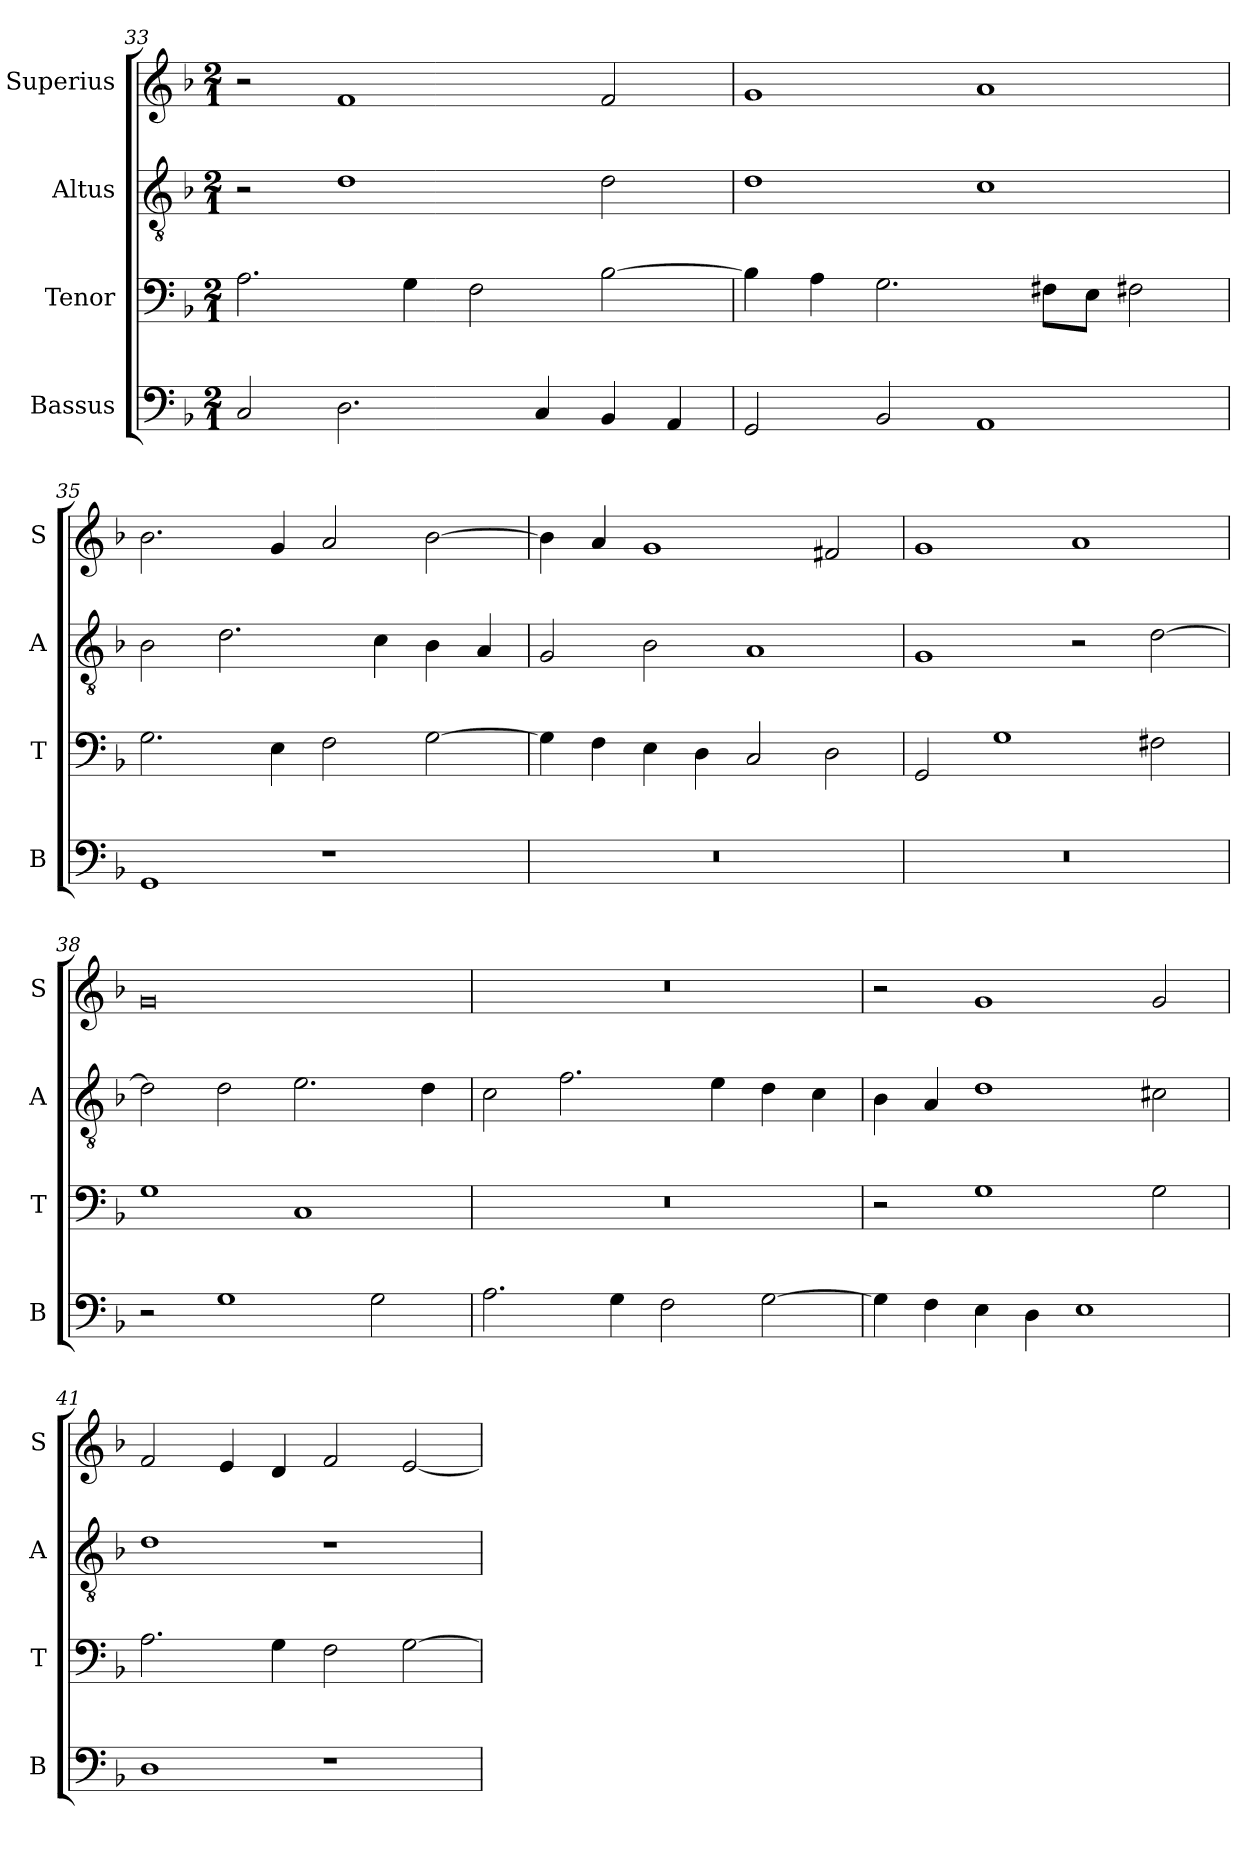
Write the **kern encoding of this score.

**kern	**kern	**kern	**kern
*part4	*part3	*part2	*part1
*staff4	*staff3	*staff2	*staff1
*I"Bassus	*I"Tenor	*I"Altus	*I"Superius
*I'B	*I'T	*I'A	*I'S
*clefF4	*clefF4	*clefGv2	*clefG2
*k[b-]	*k[b-]	*k[b-]	*k[b-]
*F:	*F:	*F:	*F:
*M2/1	*M2/1	*M2/1	*M2/1
=33	=33	=33	=33
2C	2.A	2r	2r
2.D	.	1d	1f
.	4G	.	.
.	2F	.	.
4C	.	.	.
4BB-	[2B-	2d	2f
4AA	.	.	.
=34	=34	=34	=34
2GG	4B-]	1d	1g
.	4A	.	.
2BB-	2.G	.	.
1AA	.	1c	1a
.	8F#XL	.	.
.	8EJ	.	.
.	2F#X	.	.
=35	=35	=35	=35
1GG	2.G	2B-	2.b-
.	.	2.d	.
.	4E	.	4g
1r	2F	.	2a
.	.	4c	.
.	[2G	4B-	[2b-
.	.	4A	.
=36	=36	=36	=36
0r	4G]	2G	4b-]
.	4F	.	4a
.	4E	2B-	1g
.	4D	.	.
.	2C	1A	.
.	2D	.	2f#X
=37	=37	=37	=37
0r	2GG	1G	1g
.	1G	.	.
.	.	2r	1a
.	2F#X	[2d	.
=38	=38	=38	=38
2r	1G	2d]	0g
1G	.	2d	.
.	1C	2.e	.
2G	.	.	.
.	.	4d	.
=39	=39	=39	=39
2.A	0r	2c	0r
.	.	2.f	.
4G	.	.	.
2F	.	.	.
.	.	4e	.
[2G	.	4d	.
.	.	4c	.
=40	=40	=40	=40
4G]	2r	4B-	2r
4F	.	4A	.
4E	1G	1d	1g
4D	.	.	.
1E	.	.	.
.	2G	2c#X	2g
=41	=41	=41	=41
1D	2.A	1d	2f
.	.	.	4e
.	4G	.	4d
1r	2F	1r	2f
.	[2G	.	[2e
=	=	=	=
*-	*-	*-	*-
